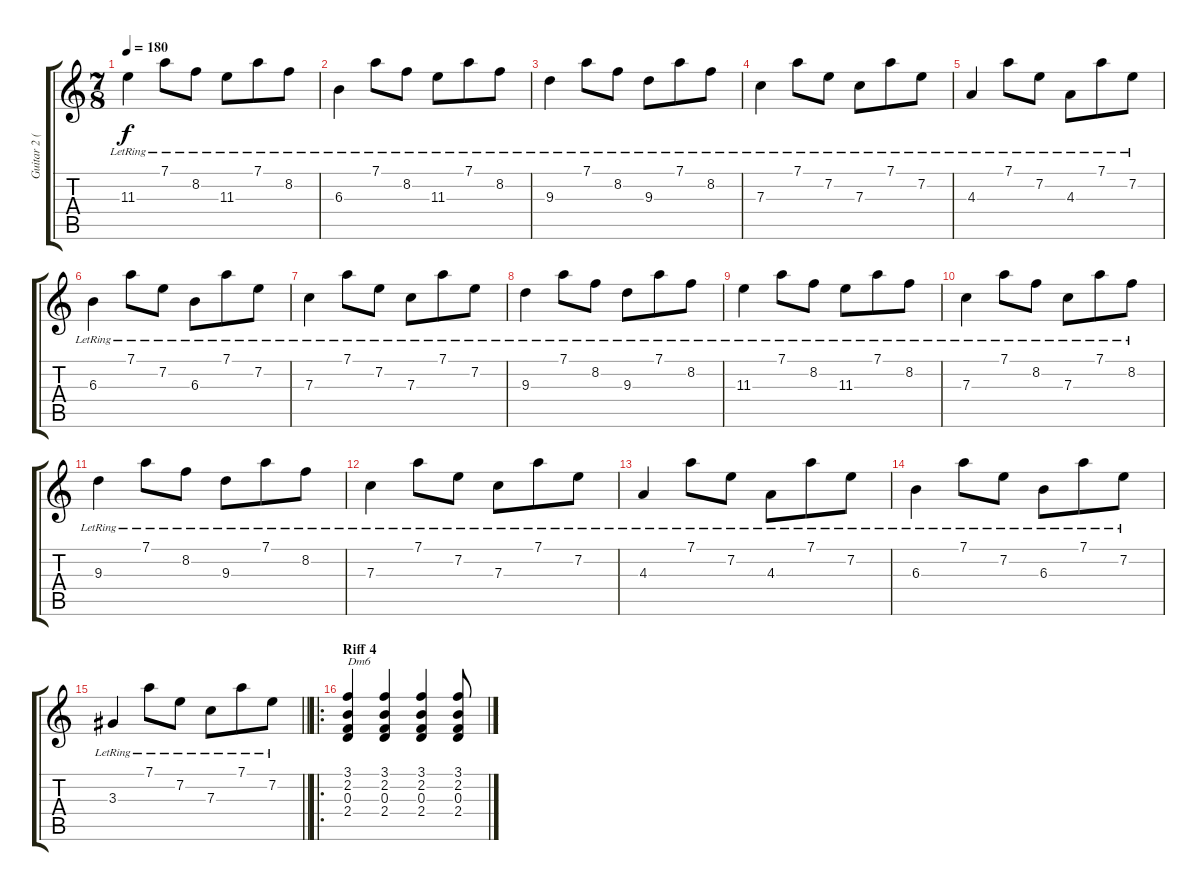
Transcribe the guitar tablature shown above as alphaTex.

\track ("Guitar 2 (Right)" "Guitar 2 (") {instrument acousticguitarsteel}
\staff {score tabs}
\tuning (D4 A3 F3 C3 G2 D2) {hide}
\ts (7 8)
\tempo 180
\clef g2
\ks c
11.3{lr}.4{dy f} 7.1{lr}.8 8.2{lr}.8 11.3{lr}.8 7.1{lr}.8 8.2{lr}.8 |
6.3{lr}.4 7.1{lr}.8 8.2{lr}.8 11.3{lr}.8 7.1{lr}.8 8.2{lr}.8 |
9.3{lr}.4 7.1{lr}.8 8.2{lr}.8 9.3{lr}.8 7.1{lr}.8 8.2{lr}.8 |
7.3{lr}.4 7.1{lr}.8 7.2{lr}.8 7.3{lr}.8 7.1{lr}.8 7.2{lr}.8 |
4.3{lr}.4 7.1{lr}.8 7.2{lr}.8 4.3{lr}.8 7.1{lr}.8 7.2{lr}.8 |
6.3{lr}.4 7.1{lr}.8 7.2{lr}.8 6.3{lr}.8 7.1{lr}.8 7.2{lr}.8 |
7.3{lr}.4 7.1{lr}.8 7.2{lr}.8 7.3{lr}.8 7.1{lr}.8 7.2{lr}.8 |
9.3{lr}.4 7.1{lr}.8 8.2{lr}.8 9.3{lr}.8 7.1{lr}.8 8.2{lr}.8 |
11.3{lr}.4 7.1{lr}.8 8.2{lr}.8 11.3{lr}.8 7.1{lr}.8 8.2{lr}.8 |
7.3{lr}.4 7.1{lr}.8 8.2{lr}.8 7.3{lr}.8 7.1{lr}.8 8.2{lr}.8 |
9.3{lr}.4 7.1{lr}.8 8.2{lr}.8 9.3{lr}.8 7.1{lr}.8 8.2{lr}.8 |
7.3{lr}.4 7.1{lr}.8 7.2{lr}.8 7.3{lr}.8 7.1{lr}.8 7.2{lr}.8 |
4.3{lr}.4 7.1{lr}.8 7.2{lr}.8 4.3{lr}.8 7.1{lr}.8 7.2{lr}.8 |
6.3{lr}.4 7.1{lr}.8 7.2{lr}.8 6.3{lr}.8 7.1{lr}.8 7.2{lr}.8 |
\barLineRight lightlight
3.3{lr}.4 7.1{lr}.8 7.2{lr}.8 7.3{lr}.8 7.1{lr}.8 7.2{lr}.8 |
\ro
\section ("" "Riff 4")
(3.1 2.2 0.3 2.4).4{txt "Dm6" instrument distortionguitar} (3.1 2.2 0.3 2.4).4 (3.1 2.2 0.3 2.4).4 (3.1 2.2 0.3 2.4).8
